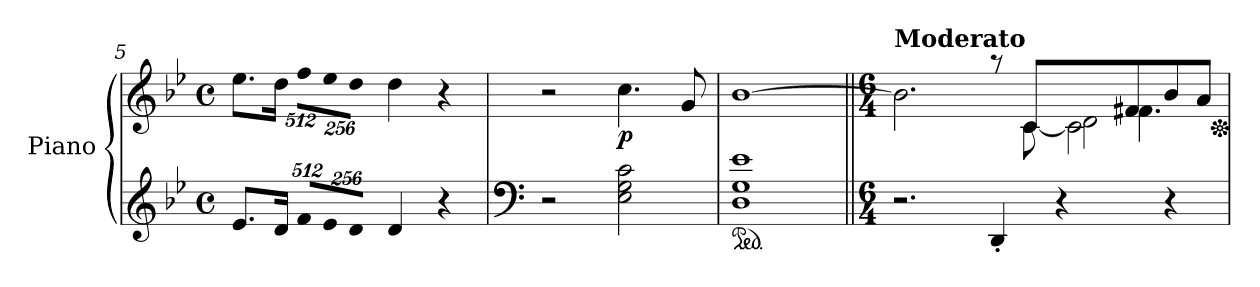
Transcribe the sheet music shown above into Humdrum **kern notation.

**kern	**kern	**dynam
*part1	*part1	*part1
*staff2	*staff1	*staff1/2
*I"Piano	*	*
*I'Pno	*	*
!!LO:LB:g=z
*clefG2	*clefG2	*
*k[b-e-]	*k[b-e-]	*
*B-:	*B-:	*
*M4/4	*M4/4	*
*met(c)	*met(c)	*
=5	=5	=5
8.e-/L	8.ee-\L	.
16d/Jk	16dd\Jk	.
*Xbrackettup	*	*
!LO:N:vis=8	!	!
*	*Xbrackettup	*
!	!LO:N:vis=8	!
4096%341f/L	4096%341ff\L	.
!LO:N:vis=8	!LO:N:vis=8	!
2048%171e-/	2048%171ee-\	.
!LO:N:vis=8	!LO:N:vis=8	!
4096%341d/J	4096%341dd\J	.
4d/	4dd\	.
4r	4r	.
=6	=6	=6
*clefF4	*	*
2r	2r	.
!	!	!LO:DY:b
2E-\ 2G\ 2c\	4.cc\	p
.	8g/	.
=7	=7	=7
*ped	*	*
1D 1G 1e-	[1b-	.
=8||	=8||	=8||
*M6/4	*M6/4	*
*	*^	*
*	*	*^	*
*	*	*	*^	*
!	!LO:TX:a:B:t=Moderato	!	!	!	!
2.r	2.b-\]	2..ryy	1ryy	1ryy	.
4DD'</	8raa	.	.	.	.
.	8c/L	[8c	.	.	.
4r	8d/yy	2c\]	8ryy	2d	.
.	8f#X/	.	4.f#X\	.	.
4r	8b-/	.	.	.	.
.	8a/J	.	.	.	.
*	*v	*v	*v	*v	*
*	*Xped	*
=	=	=
*-	*-	*-
